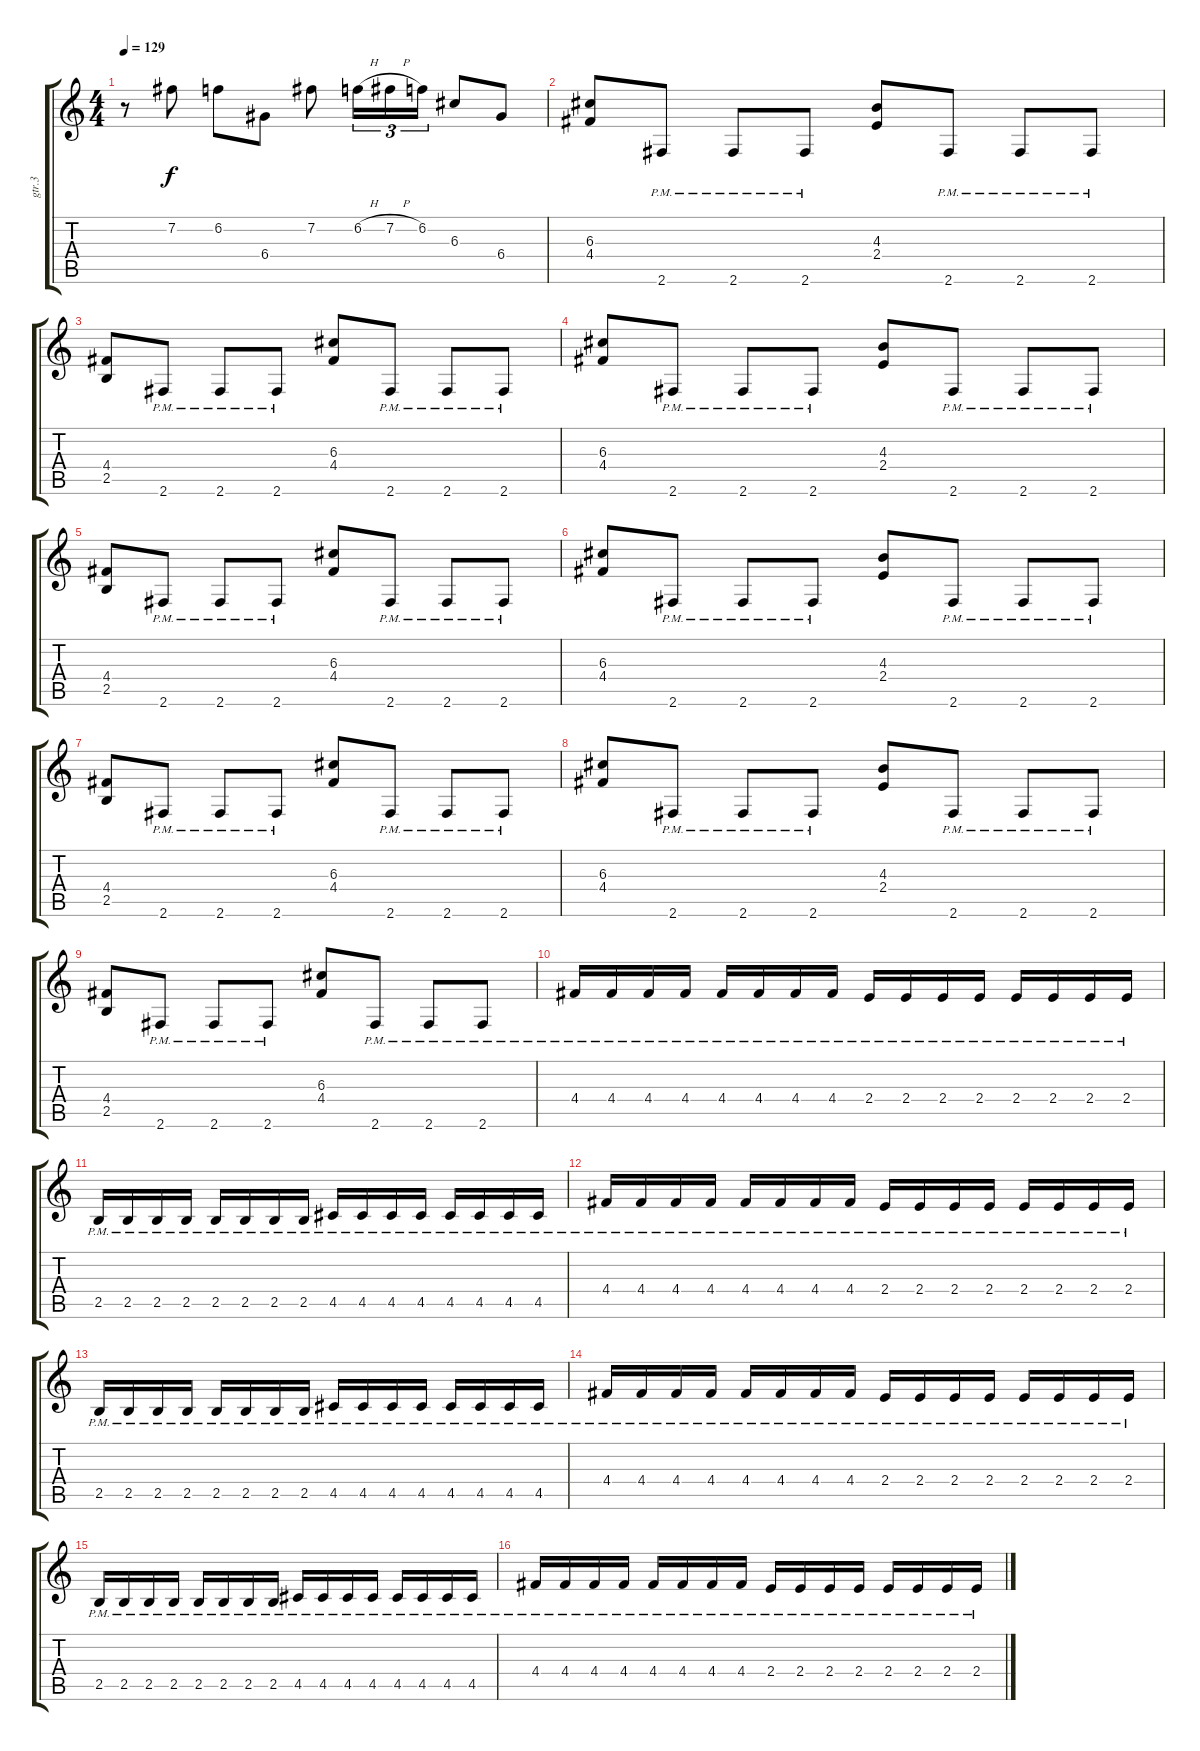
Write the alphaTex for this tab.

\track ("gtr.3" "gtr.3") {instrument overdrivenguitar}
\staff {score tabs}
\tuning (E4 B3 G3 D3 A2 E2) {hide}
\ts (4 4)
\tempo 129
\clef g2
\ks c
r.8{dy f} 7.2.8 6.2.8 6.4.8 7.2.8 6.2{h}.16{tu (3 2)} 7.2{h}.16{tu (3 2)} 6.2.16{tu (3 2)} 6.3.8 6.4.8 |
(6.3 4.4).8 2.6{pm}.8 2.6{pm}.8 2.6{pm}.8 (4.3 2.4).8 2.6{pm}.8 2.6{pm}.8 2.6{pm}.8 |
(4.4 2.5).8 2.6{pm}.8 2.6{pm}.8 2.6{pm}.8 (6.3 4.4).8 2.6{pm}.8 2.6{pm}.8 2.6{pm}.8 |
(6.3 4.4).8 2.6{pm}.8 2.6{pm}.8 2.6{pm}.8 (4.3 2.4).8 2.6{pm}.8 2.6{pm}.8 2.6{pm}.8 |
(4.4 2.5).8 2.6{pm}.8 2.6{pm}.8 2.6{pm}.8 (6.3 4.4).8 2.6{pm}.8 2.6{pm}.8 2.6{pm}.8 |
(6.3 4.4).8 2.6{pm}.8 2.6{pm}.8 2.6{pm}.8 (4.3 2.4).8 2.6{pm}.8 2.6{pm}.8 2.6{pm}.8 |
(4.4 2.5).8 2.6{pm}.8 2.6{pm}.8 2.6{pm}.8 (6.3 4.4).8 2.6{pm}.8 2.6{pm}.8 2.6{pm}.8 |
(6.3 4.4).8 2.6{pm}.8 2.6{pm}.8 2.6{pm}.8 (4.3 2.4).8 2.6{pm}.8 2.6{pm}.8 2.6{pm}.8 |
(4.4 2.5).8 2.6{pm}.8 2.6{pm}.8 2.6{pm}.8 (6.3 4.4).8 2.6{pm}.8 2.6{pm}.8 2.6{pm}.8 |
4.4{pm}.16 4.4{pm}.16 4.4{pm}.16 4.4{pm}.16 4.4{pm}.16 4.4{pm}.16 4.4{pm}.16 4.4{pm}.16 2.4{pm}.16 2.4{pm}.16 2.4{pm}.16 2.4{pm}.16 2.4{pm}.16 2.4{pm}.16 2.4{pm}.16 2.4{pm}.16 |
2.5{pm}.16 2.5{pm}.16 2.5{pm}.16 2.5{pm}.16 2.5{pm}.16 2.5{pm}.16 2.5{pm}.16 2.5{pm}.16 4.5{pm}.16 4.5{pm}.16 4.5{pm}.16 4.5{pm}.16 4.5{pm}.16 4.5{pm}.16 4.5{pm}.16 4.5{pm}.16 |
4.4{pm}.16 4.4{pm}.16 4.4{pm}.16 4.4{pm}.16 4.4{pm}.16 4.4{pm}.16 4.4{pm}.16 4.4{pm}.16 2.4{pm}.16 2.4{pm}.16 2.4{pm}.16 2.4{pm}.16 2.4{pm}.16 2.4{pm}.16 2.4{pm}.16 2.4{pm}.16 |
2.5{pm}.16 2.5{pm}.16 2.5{pm}.16 2.5{pm}.16 2.5{pm}.16 2.5{pm}.16 2.5{pm}.16 2.5{pm}.16 4.5{pm}.16 4.5{pm}.16 4.5{pm}.16 4.5{pm}.16 4.5{pm}.16 4.5{pm}.16 4.5{pm}.16 4.5{pm}.16 |
4.4{pm}.16 4.4{pm}.16 4.4{pm}.16 4.4{pm}.16 4.4{pm}.16 4.4{pm}.16 4.4{pm}.16 4.4{pm}.16 2.4{pm}.16 2.4{pm}.16 2.4{pm}.16 2.4{pm}.16 2.4{pm}.16 2.4{pm}.16 2.4{pm}.16 2.4{pm}.16 |
2.5{pm}.16 2.5{pm}.16 2.5{pm}.16 2.5{pm}.16 2.5{pm}.16 2.5{pm}.16 2.5{pm}.16 2.5{pm}.16 4.5{pm}.16 4.5{pm}.16 4.5{pm}.16 4.5{pm}.16 4.5{pm}.16 4.5{pm}.16 4.5{pm}.16 4.5{pm}.16 |
4.4{pm}.16 4.4{pm}.16 4.4{pm}.16 4.4{pm}.16 4.4{pm}.16 4.4{pm}.16 4.4{pm}.16 4.4{pm}.16 2.4{pm}.16 2.4{pm}.16 2.4{pm}.16 2.4{pm}.16 2.4{pm}.16 2.4{pm}.16 2.4{pm}.16 2.4{pm}.16
